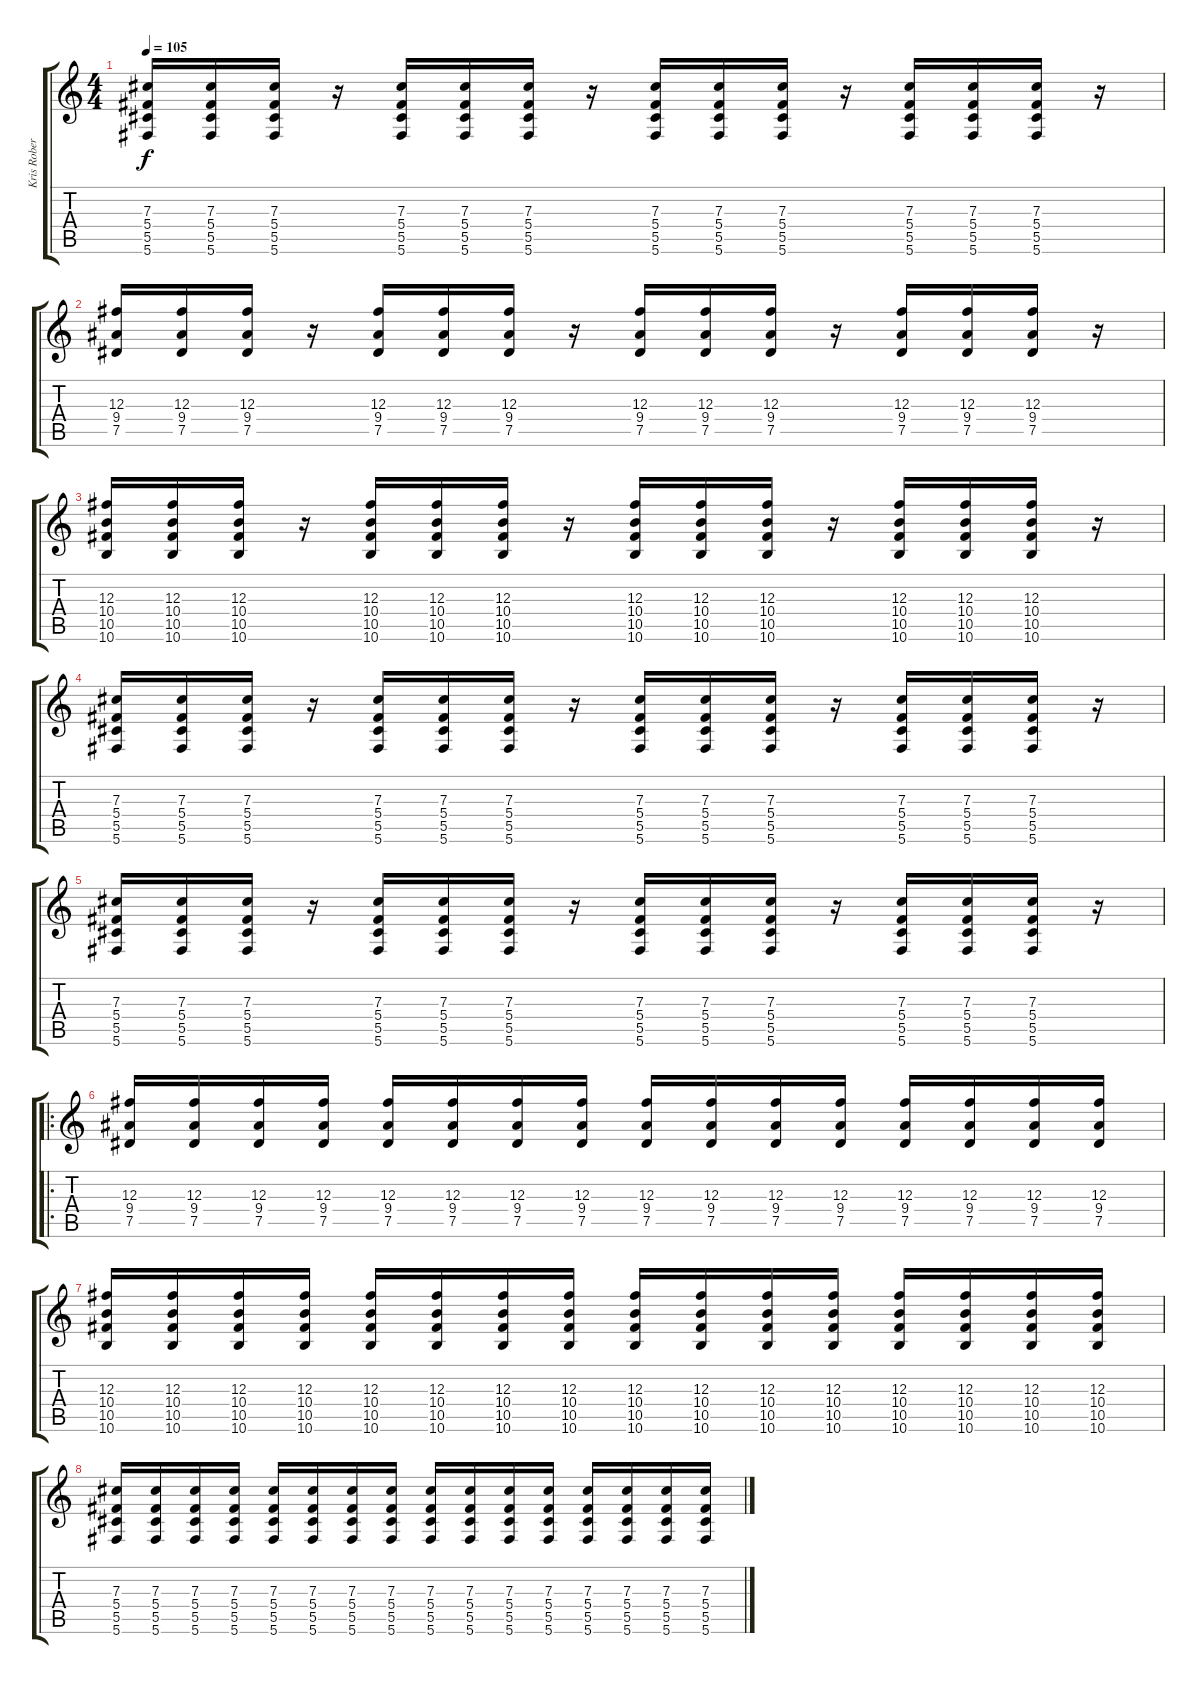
\track ("Kris Roberts" "Kris Rober") {instrument overdrivenguitar}
\staff {score tabs}
\tuning (Eb4 Bb3 Gb3 Db3 Ab2 Db2) {hide}
\ts (4 4)
\tempo 105
\clef g2
\ks c
(7.3 5.4 5.5 5.6).16{dy f} (7.3 5.4 5.5 5.6).16 (7.3 5.4 5.5 5.6).16 r.16 (7.3 5.4 5.5 5.6).16 (7.3 5.4 5.5 5.6).16 (7.3 5.4 5.5 5.6).16 r.16 (7.3 5.4 5.5 5.6).16 (7.3 5.4 5.5 5.6).16 (7.3 5.4 5.5 5.6).16 r.16 (7.3 5.4 5.5 5.6).16 (7.3 5.4 5.5 5.6).16 (7.3 5.4 5.5 5.6).16 r.16 |
(12.3 9.4 7.5).16 (12.3 9.4 7.5).16 (12.3 9.4 7.5).16 r.16 (12.3 9.4 7.5).16 (12.3 9.4 7.5).16 (12.3 9.4 7.5).16 r.16 (12.3 9.4 7.5).16 (12.3 9.4 7.5).16 (12.3 9.4 7.5).16 r.16 (12.3 9.4 7.5).16 (12.3 9.4 7.5).16 (12.3 9.4 7.5).16 r.16 |
(12.3 10.4 10.5 10.6).16 (12.3 10.4 10.5 10.6).16 (12.3 10.4 10.5 10.6).16 r.16 (12.3 10.4 10.5 10.6).16 (12.3 10.4 10.5 10.6).16 (12.3 10.4 10.5 10.6).16 r.16 (12.3 10.4 10.5 10.6).16 (12.3 10.4 10.5 10.6).16 (12.3 10.4 10.5 10.6).16 r.16 (12.3 10.4 10.5 10.6).16 (12.3 10.4 10.5 10.6).16 (12.3 10.4 10.5 10.6).16 r.16 |
(7.3 5.4 5.5 5.6).16 (7.3 5.4 5.5 5.6).16 (7.3 5.4 5.5 5.6).16 r.16 (7.3 5.4 5.5 5.6).16 (7.3 5.4 5.5 5.6).16 (7.3 5.4 5.5 5.6).16 r.16 (7.3 5.4 5.5 5.6).16 (7.3 5.4 5.5 5.6).16 (7.3 5.4 5.5 5.6).16 r.16 (7.3 5.4 5.5 5.6).16 (7.3 5.4 5.5 5.6).16 (7.3 5.4 5.5 5.6).16 r.16 |
(7.3 5.4 5.5 5.6).16 (7.3 5.4 5.5 5.6).16 (7.3 5.4 5.5 5.6).16 r.16 (7.3 5.4 5.5 5.6).16 (7.3 5.4 5.5 5.6).16 (7.3 5.4 5.5 5.6).16 r.16 (7.3 5.4 5.5 5.6).16 (7.3 5.4 5.5 5.6).16 (7.3 5.4 5.5 5.6).16 r.16 (7.3 5.4 5.5 5.6).16 (7.3 5.4 5.5 5.6).16 (7.3 5.4 5.5 5.6).16 r.16 |
\ro
(12.3 9.4 7.5).16 (12.3 9.4 7.5).16 (12.3 9.4 7.5).16 (12.3 9.4 7.5).16 (12.3 9.4 7.5).16 (12.3 9.4 7.5).16 (12.3 9.4 7.5).16 (12.3 9.4 7.5).16 (12.3 9.4 7.5).16 (12.3 9.4 7.5).16 (12.3 9.4 7.5).16 (12.3 9.4 7.5).16 (12.3 9.4 7.5).16 (12.3 9.4 7.5).16 (12.3 9.4 7.5).16 (12.3 9.4 7.5).16 |
(12.3 10.4 10.5 10.6).16 (12.3 10.4 10.5 10.6).16 (12.3 10.4 10.5 10.6).16 (12.3 10.4 10.5 10.6).16 (12.3 10.4 10.5 10.6).16 (12.3 10.4 10.5 10.6).16 (12.3 10.4 10.5 10.6).16 (12.3 10.4 10.5 10.6).16 (12.3 10.4 10.5 10.6).16 (12.3 10.4 10.5 10.6).16 (12.3 10.4 10.5 10.6).16 (12.3 10.4 10.5 10.6).16 (12.3 10.4 10.5 10.6).16 (12.3 10.4 10.5 10.6).16 (12.3 10.4 10.5 10.6).16 (12.3 10.4 10.5 10.6).16 |
(7.3 5.4 5.5 5.6).16 (7.3 5.4 5.5 5.6).16 (7.3 5.4 5.5 5.6).16 (7.3 5.4 5.5 5.6).16 (7.3 5.4 5.5 5.6).16 (7.3 5.4 5.5 5.6).16 (7.3 5.4 5.5 5.6).16 (7.3 5.4 5.5 5.6).16 (7.3 5.4 5.5 5.6).16 (7.3 5.4 5.5 5.6).16 (7.3 5.4 5.5 5.6).16 (7.3 5.4 5.5 5.6).16 (7.3 5.4 5.5 5.6).16 (7.3 5.4 5.5 5.6).16 (7.3 5.4 5.5 5.6).16 (7.3 5.4 5.5 5.6).16
